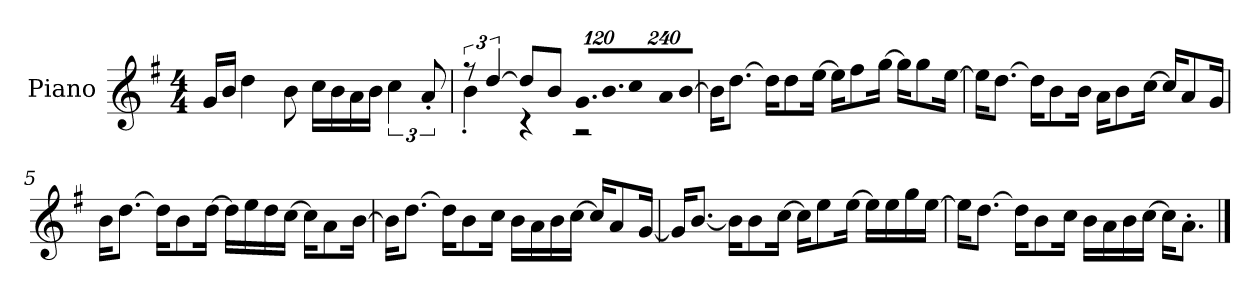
**kern
*part1
*staff1
*I"Piano
*I'P-no
*clefG2
*k[f#]
*M4/4
*MM90
=1
16g/LL
16b/JJ
4dd\
8b\
16cc\LL
16b\
16a\
16b\JJ
6cc\
12a'/
=2
*^
12r	4b'\
[6dd/	.
8dd/L]	4r
8b/J	.
*Xbrackettup	*
!LO:N:vis=16.	!
960%103g/LL	2r
!LO:N:vis=16.	!
960%103b/J	.
!LO:N:vis=8	!
960%137cc/	.
!LO:N:vis=16	!
1920%137a/L	.
!LO:N:vis=16	!
[1920%137b/JJ	.
*v	*v
=3
16b\KL]
[8.dd\J
16dd\KL]
8dd\
[16ee\Jk
16ee\KL]
8ff#\
[16gg\Jk
16gg\KL]
8gg\
[16ee\Jk
!!LO:LB:g=z
=4
16ee\KL]
[8.dd\J
16dd\KL]
8b\
16b\Jk
16a\KL
8b\
[16cc\Jk
16cc/KL]
8a/
16g/Jk
=5
16b\KL
[8.dd\J
16dd\KL]
8b\
[16dd\Jk
16dd\LL]
16ee\
16dd\
[16cc\JJ
16cc\KL]
8a\
[16b\Jk
=6
16b\KL]
[8.dd\J
16dd\KL]
8b\
16cc\Jk
16b\LL
16a\
16b\
[16cc\JJ
16cc/KL]
8a/
[16g/Jk
!!LO:LB:g=z
=7
16g/KL]
[8.b/J
16b\KL]
8b\
[16cc\Jk
16cc\KL]
8ee\
[16ee\Jk
16ee\LL]
16ee\
16gg\
[16ee\JJ
=8
16ee\KL]
[8.dd\J
16dd\KL]
8b\
16cc\Jk
16b\LL
16a\
16b\
[16cc\JJ
16cc\KL]
8.a'\J
==
*-
